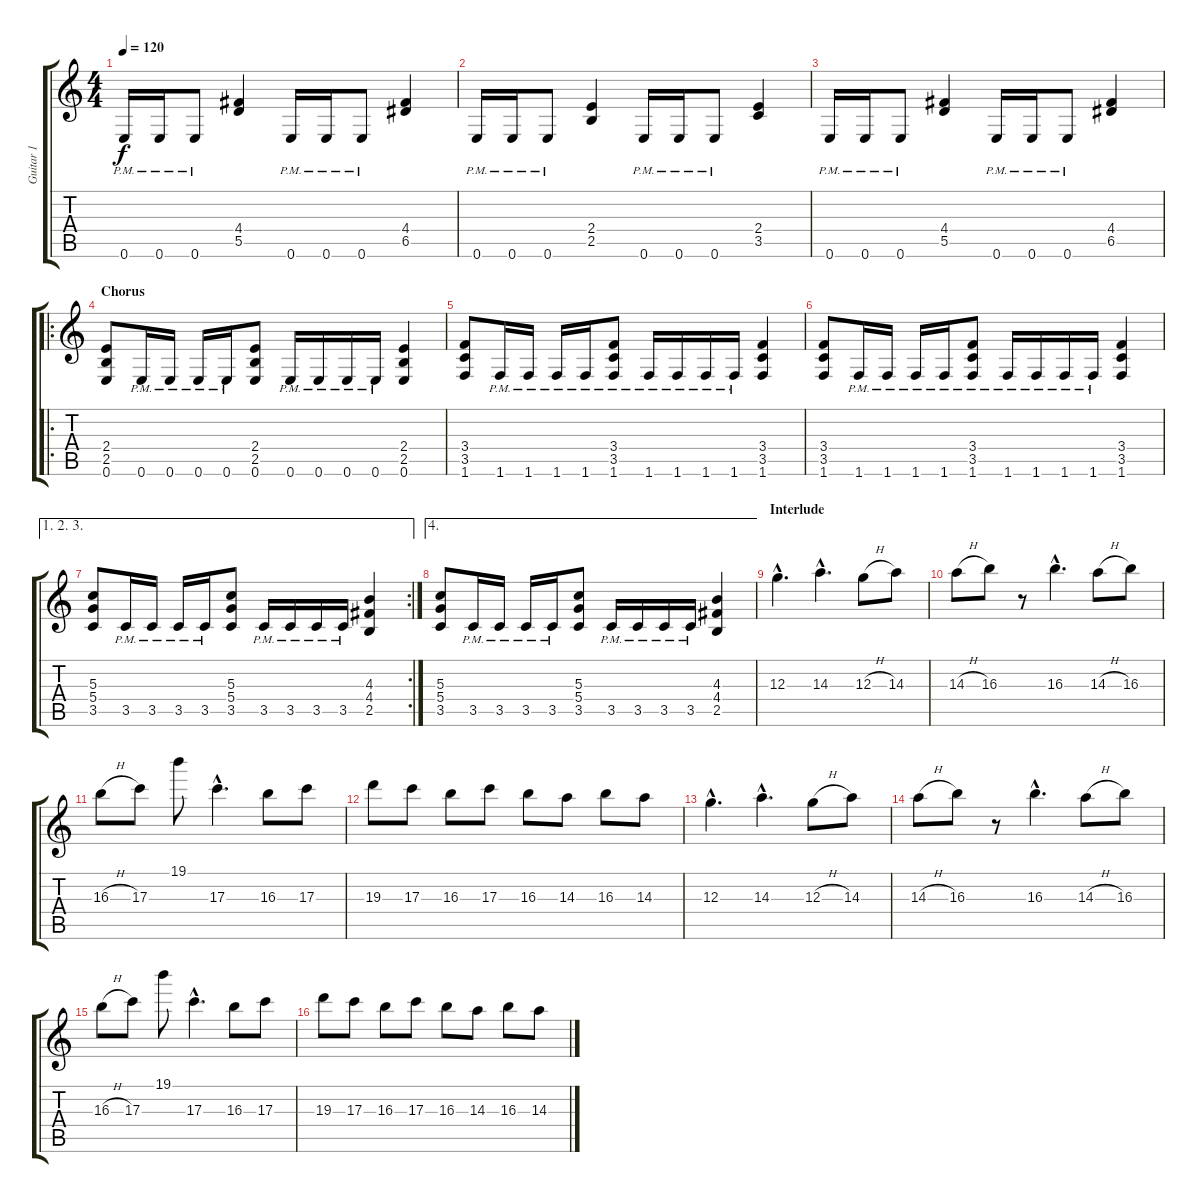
\track ("Guitar 1" "Guitar 1") {instrument distortionguitar}
\staff {score tabs}
\tuning (E4 B3 G3 D3 A2 E2) {hide}
\ts (4 4)
\tempo 120
\clef g2
\ks c
0.6{pm}.16{dy f} 0.6{pm}.16 0.6{pm}.8 (4.4 5.5).4 0.6{pm}.16 0.6{pm}.16 0.6{pm}.8 (4.4 6.5).4 |
0.6{pm}.16 0.6{pm}.16 0.6{pm}.8 (2.4 2.5).4 0.6{pm}.16 0.6{pm}.16 0.6{pm}.8 (2.4 3.5).4 |
0.6{pm}.16 0.6{pm}.16 0.6{pm}.8 (4.4 5.5).4 0.6{pm}.16 0.6{pm}.16 0.6{pm}.8 (4.4 6.5).4 |
\ro
\section ("" "Chorus")
(2.4 2.5 0.6).8 0.6{pm}.16 0.6{pm}.16 0.6{pm}.16 0.6{pm}.16 (2.4 2.5 0.6).8 0.6{pm}.16 0.6{pm}.16 0.6{pm}.16 0.6{pm}.16 (2.4 2.5 0.6).4 |
(3.4 3.5 1.6).8 1.6{pm}.16 1.6{pm}.16 1.6{pm}.16 1.6{pm}.16 (3.4 3.5 1.6{pm}).8 1.6{pm}.16 1.6{pm}.16 1.6{pm}.16 1.6{pm}.16 (3.4 3.5 1.6).4 |
(3.4 3.5 1.6).8 1.6{pm}.16 1.6{pm}.16 1.6{pm}.16 1.6{pm}.16 (3.4 3.5 1.6{pm}).8 1.6{pm}.16 1.6{pm}.16 1.6{pm}.16 1.6{pm}.16 (3.4 3.5 1.6).4 |
\ae (1 2 3)
\rc 2
(5.3 5.4 3.5).8 3.5{pm}.16 3.5{pm}.16 3.5{pm}.16 3.5{pm}.16 (5.3 5.4 3.5).8 3.5{pm}.16 3.5{pm}.16 3.5{pm}.16 3.5{pm}.16 (4.3 4.4 2.5).4 |
\ae 4
(5.3 5.4 3.5).8 3.5{pm}.16 3.5{pm}.16 3.5{pm}.16 3.5{pm}.16 (5.3 5.4 3.5).8 3.5{pm}.16 3.5{pm}.16 3.5{pm}.16 3.5{pm}.16 (4.3 4.4 2.5).4 |
\section ("" "Interlude")
12.3{hac}.4{d} 14.3{hac}.4{d} 12.3{h}.8 14.3.8 |
14.3{h}.8 16.3.8 r.8 16.3{hac}.4{d} 14.3{h}.8 16.3.8 |
16.3{h}.8 17.3.8 19.1.8 17.3{hac}.4{d} 16.3.8 17.3.8 |
19.3.8 17.3.8 16.3.8 17.3.8 16.3.8 14.3.8 16.3.8 14.3.8 |
12.3{hac}.4{d} 14.3{hac}.4{d} 12.3{h}.8 14.3.8 |
14.3{h}.8 16.3.8 r.8 16.3{hac}.4{d} 14.3{h}.8 16.3.8 |
16.3{h}.8 17.3.8 19.1.8 17.3{hac}.4{d} 16.3.8 17.3.8 |
19.3.8 17.3.8 16.3.8 17.3.8 16.3.8 14.3.8 16.3.8 14.3.8
